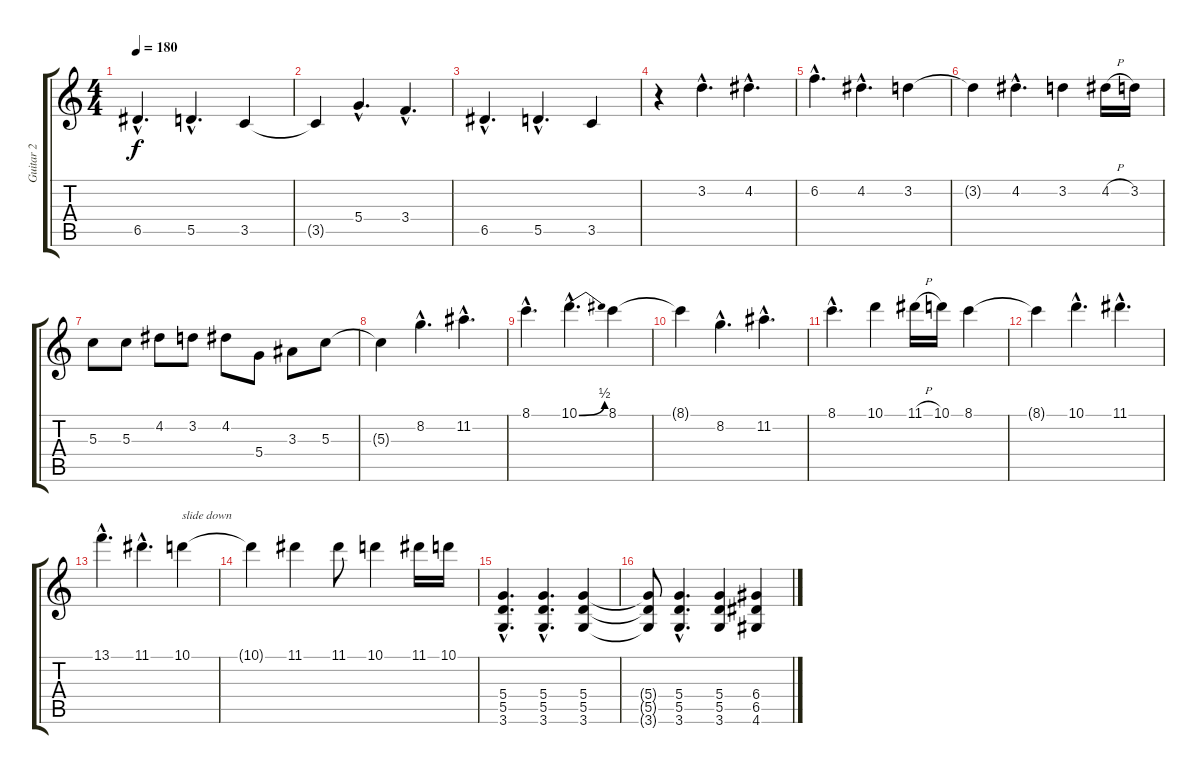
\track ("Guitar 2" "Guitar 2") {instrument distortionguitar}
\staff {score tabs}
\tuning (E4 B3 G3 D3 A2 E2) {hide}
\ts (4 4)
\tempo 180
\clef g2
\ks c
6.5{hac}.4{d dy f} 5.5{hac}.4{d} 3.5.4 |
3.5{t}.4 5.4{hac}.4{d} 3.4{hac}.4{d} |
6.5{hac}.4{d} 5.5{hac}.4{d} 3.5.4 |
r.4 3.2{hac}.4{d} 4.2{hac}.4{d} |
6.2{hac}.4{d} 4.2{hac}.4{d} 3.2.4 |
3.2{t}.4 4.2{hac}.4{d} 3.2.4 4.2{h}.16 3.2.16 |
5.3.8 5.3.8 4.2.8 3.2.8 4.2.8 5.4.8 3.3.8 5.3.8 |
5.3{t}.4 8.2{hac}.4{d} 11.2{hac}.4{d} |
8.1{hac}.4{d} 10.1{be (bend 0 0 60 2) hac}.4{d} 8.1.4 |
8.1{t}.4 8.2{hac}.4{d} 11.2{hac}.4{d} |
8.1{hac}.4{d} 10.1.4 11.1{h}.16 10.1.16 8.1.4 |
8.1{t}.4 10.1{hac}.4{d} 11.1{hac}.4{d} |
13.1{hac}.4{d} 11.1{hac}.4{d} 10.1.4{txt "slide down"} |
10.1{t}.4 11.1.4 11.1.8 10.1.4 11.1.16 10.1.16 |
(5.4{hac} 5.5{hac} 3.6{hac}).4{d} (5.4{hac} 5.5{hac} 3.6{hac}).4{d} (5.4 5.5 3.6).4 |
(5.4{t} 5.5{t} 3.6{t}).8 (5.4{hac} 5.5{hac} 3.6{hac}).4{d} (5.4 5.5 3.6).4 (6.4 6.5 4.6).4
